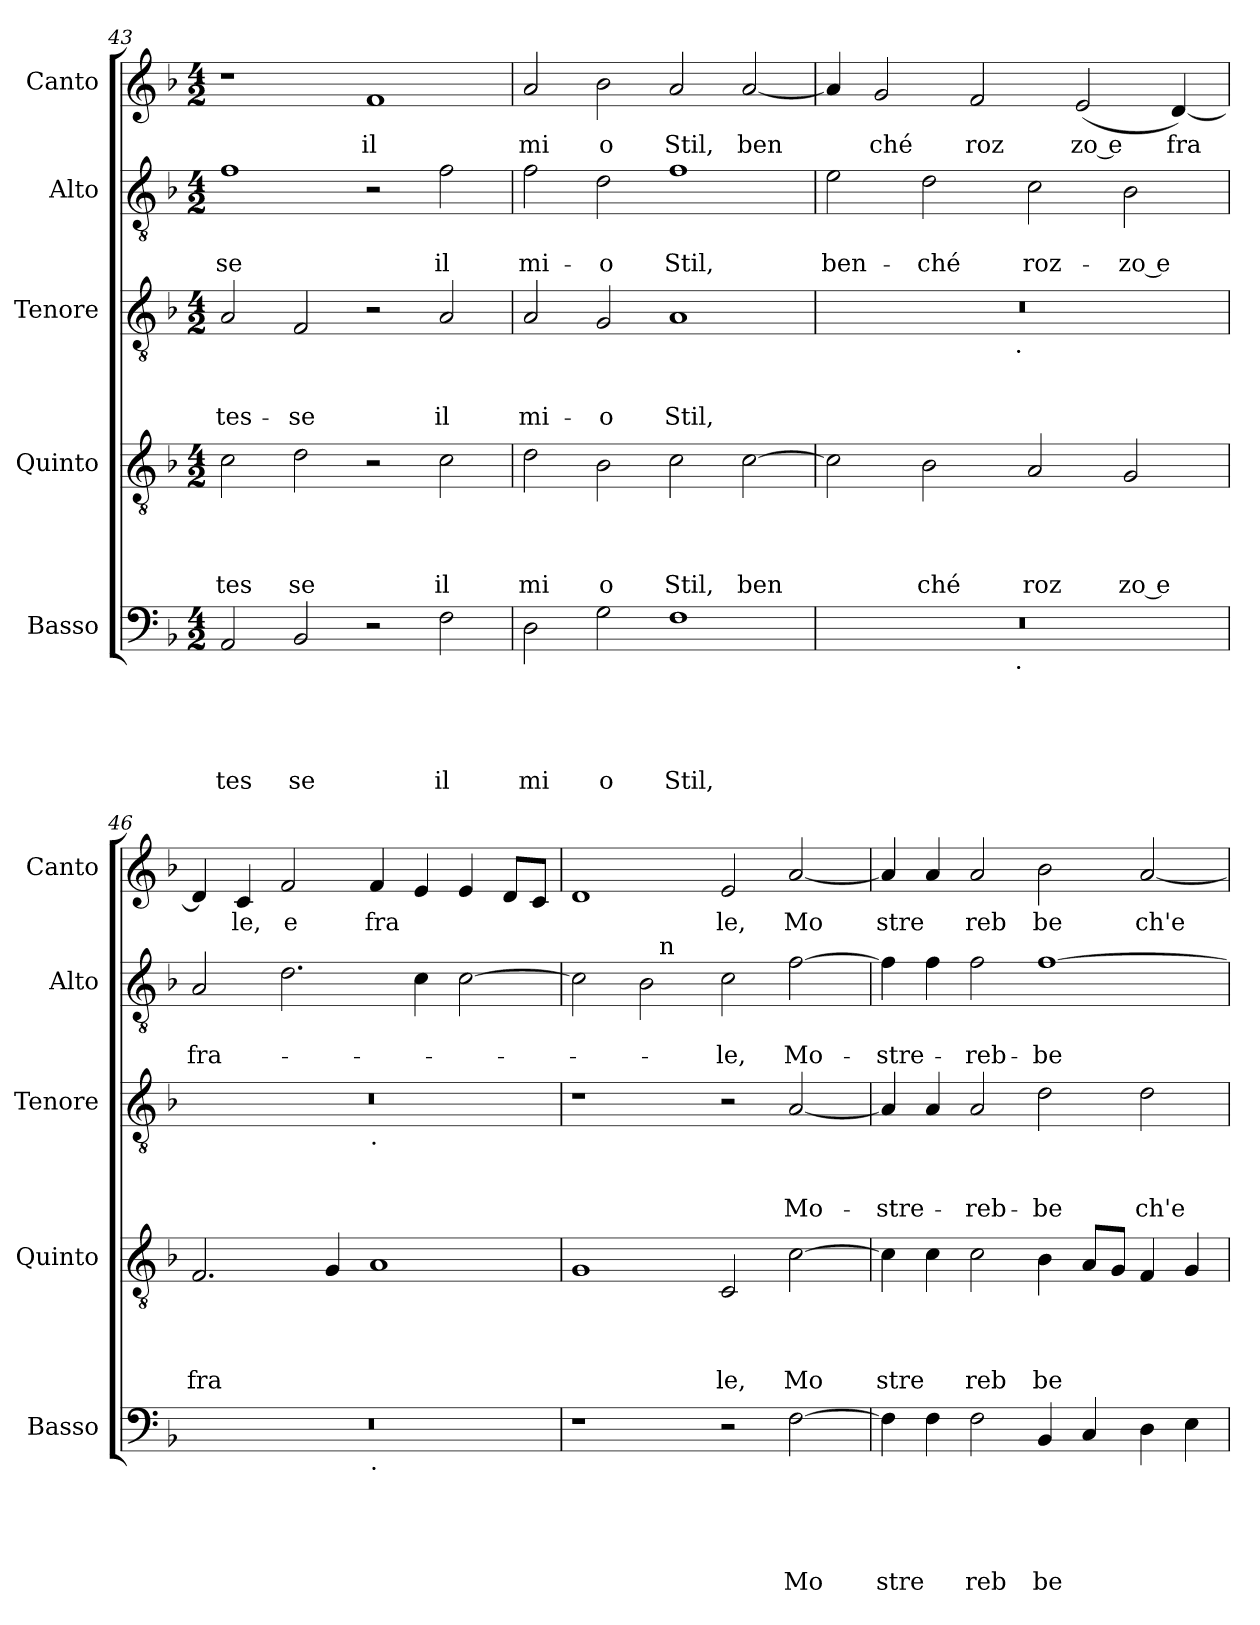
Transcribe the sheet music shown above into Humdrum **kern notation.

**kern	**text	**text	**text	**text	**text	**kern	**text	**text	**text	**text	**kern	**text	**text	**text	**kern	**text	**text	**kern	**text
*part5	*part5	*part5	*part5	*part5	*part5	*part4	*part4	*part4	*part4	*part4	*part3	*part3	*part3	*part3	*part2	*part2	*part2	*part1	*part1
*staff5	*staff5	*staff5	*staff5	*staff5	*staff5	*staff4	*staff4	*staff4	*staff4	*staff4	*staff3	*staff3	*staff3	*staff3	*staff2	*staff2	*staff2	*staff1	*staff1
*I"Basso	*	*	*	*	*	*I"Quinto	*	*	*	*	*I"Tenore	*	*	*	*I"Alto	*	*	*I"Canto	*
*I'Basso	*	*	*	*	*	*I'Quinto	*	*	*	*	*I'Tenore	*	*	*	*I'Alto	*	*	*I'Canto	*
*clefF4	*	*	*	*	*	*clefGv2	*	*	*	*	*clefGv2	*	*	*	*clefGv2	*	*	*clefG2	*
*k[b-]	*	*	*	*	*	*k[b-]	*	*	*	*	*k[b-]	*	*	*	*k[b-]	*	*	*k[b-]	*
*F:	*	*	*	*	*	*F:	*	*	*	*	*F:	*	*	*	*F:	*	*	*F:	*
*M4/2	*	*	*	*	*	*M4/2	*	*	*	*	*M4/2	*	*	*	*M4/2	*	*	*M4/2	*
=43	=43	=43	=43	=43	=43	=43	=43	=43	=43	=43	=43	=43	=43	=43	=43	=43	=43	=43	=43
!	!	!	!	!	!LO:LY:b	!	!	!	!	!LO:LY:b	!	!	!	!LO:LY:b	!	!	!LO:LY:b	!	!
2AA/	.	.	.	.	tes	2c\	.	.	.	tes	2A/	.	.	-tes-	1f	.	-se	1r	.
!	!	!	!	!	!LO:LY:b	!	!	!	!	!LO:LY:b	!	!	!	!LO:LY:b	!	!	!	!	!
2BB-/	.	.	.	.	se	2d\	.	.	.	se	2F/	.	.	-se	.	.	.	.	.
!	!	!	!	!	!	!	!	!	!	!	!	!	!	!	!	!	!	!	!LO:LY:b
2r	.	.	.	.	.	2r	.	.	.	.	2r	.	.	.	2r	.	.	1f	il
!	!	!	!	!	!LO:LY:b	!	!	!	!	!LO:LY:b	!	!	!	!LO:LY:b	!	!	!LO:LY:b	!	!
2F\	.	.	.	.	il	2c\	.	.	.	il	2A/	.	.	il	2f\	.	il	.	.
=44	=44	=44	=44	=44	=44	=44	=44	=44	=44	=44	=44	=44	=44	=44	=44	=44	=44	=44	=44
!	!	!	!	!	!LO:LY:b	!	!	!	!	!LO:LY:b	!	!	!	!LO:LY:b	!	!	!LO:LY:b	!	!LO:LY:b
2D\	.	.	.	.	mi	2d\	.	.	.	mi	2A/	.	.	mi-	2f\	.	mi-	2a/	mi
!	!	!	!	!	!LO:LY:b	!	!	!	!	!LO:LY:b	!	!	!	!LO:LY:b	!	!	!LO:LY:b	!	!LO:LY:b
2G\	.	.	.	.	o	2B-\	.	.	.	o	2G/	.	.	-o	2d\	.	-o	2b-\	o
!	!	!	!	!	!LO:LY:b	!	!	!	!	!LO:LY:b	!	!	!	!LO:LY:b	!	!	!LO:LY:b	!	!LO:LY:b
1F	.	.	.	.	Stil,	2c\	.	.	.	Stil,	1A	.	.	Stil,	1f	.	Stil,	2a/	Stil,
!	!	!	!	!	!	!	!	!	!	!LO:LY:b	!	!	!	!	!	!	!	!	!LO:LY:b
.	.	.	.	.	.	[>2c\	.	.	.	ben	.	.	.	.	.	.	.	[<2a/	ben
=45	=45	=45	=45	=45	=45	=45	=45	=45	=45	=45	=45	=45	=45	=45	=45	=45	=45	=45	=45
!	!	!	!	!	!	!	!	!	!	!	!	!	!	!	!	!	!LO:LY:b	!	!
*^	*	*	*	*	*	*	*	*	*	*	*^	*	*	*	*	*	*	*	*
0r	2ryy	.	.	.	.	.	2c\]	.	.	.	.	0r	2ryy	.	.	.	2e\	.	ben-	4a/]	.
!	!	!	!	!	!	!	!	!	!	!	!	!	!	!	!	!	!	!	!	!	!LO:LY:b
.	.	.	.	.	.	.	.	.	.	.	.	.	.	.	.	.	.	.	.	2g/	ché
!	!	!	!	!	!	!	!	!	!	!	!LO:LY:b	!	!	!	!	!	!	!	!LO:LY:b	!	!
.	4...ryy	.	.	.	.	.	2B-\	.	.	.	ché	.	4...ryy	.	.	.	2d\	.	-ché	.	.
!	!	!	!	!	!	!	!	!	!	!	!	!	!	!	!	!	!	!	!	!	!LO:LY:b
.	.	.	.	.	.	.	.	.	.	.	.	.	.	.	.	.	.	.	.	2f/	roz
!	!	!	!	!	!	!	!	!	!	!	!	!	!LO:TX:b:t=.	!	!	!	!	!	!	!	!
!	!LO:TX:b:t=.	!	!	!	!	!	!	!	!	!	!	!	!	!	!	!	!	!	!	!	!
.	1ryy	.	.	.	.	.	.	.	.	.	.	.	1ryy	.	.	.	.	.	.	.	.
!	!	!	!	!	!	!	!	!	!	!	!LO:LY:b	!	!	!	!	!	!	!	!LO:LY:b	!	!
.	.	.	.	.	.	.	2A/	.	.	.	roz	.	.	.	.	.	2c\	.	roz-	.	.
!	!	!	!	!	!	!	!	!	!	!	!	!	!	!	!	!	!	!	!	!	!LO:LY:b:rj
.	.	.	.	.	.	.	.	.	.	.	.	.	.	.	.	.	.	.	.	(<2e/	zo e
!	!	!	!	!	!	!	!	!	!	!	!LO:LY:b:rj	!	!	!	!	!	!	!	!LO:LY:b:rj	!	!
.	.	.	.	.	.	.	2G/	.	.	.	zo e	.	.	.	.	.	2B-\	.	-zo e	.	.
!	!	!	!	!	!	!	!	!	!	!	!	!	!	!	!	!	!	!	!	!	!LO:LY:b
.	.	.	.	.	.	.	.	.	.	.	.	.	.	.	.	.	.	.	.	[<4d/)	fra
.	32ryy	.	.	.	.	.	.	.	.	.	.	.	32ryy	.	.	.	.	.	.	.	.
=46	=46	=46	=46	=46	=46	=46	=46	=46	=46	=46	=46	=46	=46	=46	=46	=46	=46	=46	=46	=46	=46
!	!	!	!	!	!	!	!	!	!	!	!LO:LY:b	!	!	!	!	!	!	!	!LO:LY:b	!	!
0r	1ryy	.	.	.	.	.	2.F/	.	.	.	fra	0r	1ryy	.	.	.	2A/	.	fra-	4d/]	.
!	!	!	!	!	!	!	!	!	!	!	!	!	!	!	!	!	!	!	!	!	!LO:LY:b
.	.	.	.	.	.	.	.	.	.	.	.	.	.	.	.	.	.	.	.	4c/	le,
!	!	!	!	!	!	!	!	!	!	!	!	!	!	!	!	!	!	!	!	!	!LO:LY:b
.	.	.	.	.	.	.	.	.	.	.	.	.	.	.	.	.	2.d\	.	.	2f/	e
.	.	.	.	.	.	.	4G/	.	.	.	.	.	.	.	.	.	.	.	.	.	.
!	!	!	!	!	!	!	!	!	!	!	!	!	!LO:TX:b:t=.	!	!	!	!	!	!	!	!
!	!LO:TX:b:t=.	!	!	!	!	!	!	!	!	!	!	!	!	!	!	!	!	!	!	!	!
!	!	!	!	!	!	!	!	!	!	!	!	!	!	!	!	!	!	!	!	!	!LO:LY:b
.	1ryy	.	.	.	.	.	1A	.	.	.	.	.	1ryy	.	.	.	.	.	.	4f/	fra
.	.	.	.	.	.	.	.	.	.	.	.	.	.	.	.	.	4c\	.	.	4e/	.
.	.	.	.	.	.	.	.	.	.	.	.	.	.	.	.	.	[>2c\	.	.	4e/	.
.	.	.	.	.	.	.	.	.	.	.	.	.	.	.	.	.	.	.	.	8d/L	.
.	.	.	.	.	.	.	.	.	.	.	.	.	.	.	.	.	.	.	.	8c/J	.
*v	*v	*	*	*	*	*	*	*	*	*	*	*v	*v	*	*	*	*	*	*	*	*
=47	=47	=47	=47	=47	=47	=47	=47	=47	=47	=47	=47	=47	=47	=47	=47	=47	=47	=47	=47
*	*	*	*	*	*	*	*	*	*	*	*	*	*	*	*^	*	*	*	*
1r	.	.	.	.	.	1G	.	.	.	.	1r	.	.	.	2c\]	2ryy	.	.	1d	.
.	.	.	.	.	.	.	.	.	.	.	.	.	.	.	2B-\	16ryy	.	.	.	.
!	!	!	!	!	!	!	!	!	!	!	!	!	!	!	!	!LO:TX:a:t=n	!	!	!	!
.	.	.	.	.	.	.	.	.	.	.	.	.	.	.	.	1ryy	.	.	.	.
!	!	!	!	!	!	!	!	!	!	!LO:LY:b	!	!	!	!	!	!	!	!LO:LY:b	!	!LO:LY:b
2r	.	.	.	.	.	2C/	.	.	.	le,	2r	.	.	.	2c\	.	.	-le,	2e/	le,
!	!	!	!	!	!LO:LY:b	!	!	!	!	!LO:LY:b	!	!	!	!LO:LY:b	!	!	!	!LO:LY:b	!	!LO:LY:b
[>2F\	.	.	.	.	Mo	[>2c\	.	.	.	Mo	[<2A/	.	.	Mo-	[>2f\	.	.	Mo-	[<2a/	Mo
.	.	.	.	.	.	.	.	.	.	.	.	.	.	.	.	4..ryy	.	.	.	.
=48	=48	=48	=48	=48	=48	=48	=48	=48	=48	=48	=48	=48	=48	=48	=48	=48	=48	=48	=48	=48
!	!	!	!	!	!LO:LY:b	!	!	!	!	!LO:LY:b	!	!	!	!LO:LY:b	!	!	!	!LO:LY:b	!	!LO:LY:b
*	*	*	*	*	*	*	*	*	*	*	*	*	*	*	*v	*v	*	*	*	*
4F\]	.	.	.	.	stre	4c\]	.	.	.	stre	4A/]	.	.	-stre-	4f\]	.	-stre-	4a/]	stre
4F\	.	.	.	.	.	4c\	.	.	.	.	4A/	.	.	.	4f\	.	.	4a/	.
!	!	!	!	!	!LO:LY:b	!	!	!	!	!LO:LY:b	!	!	!	!LO:LY:b	!	!	!LO:LY:b	!	!LO:LY:b
2F\	.	.	.	.	reb	2c\	.	.	.	reb	2A/	.	.	-reb-	2f\	.	-reb-	2a/	reb
!	!	!	!	!	!LO:LY:b	!	!	!	!	!LO:LY:b	!	!	!	!LO:LY:b	!	!	!LO:LY:b	!	!LO:LY:b
4BB-/	.	.	.	.	be	4B-\	.	.	.	be	2d\	.	.	-be	[<1f	.	-be	2b-\	be
4C/	.	.	.	.	.	8A/L	.	.	.	.	.	.	.	.	.	.	.	.	.
.	.	.	.	.	.	8G/J	.	.	.	.	.	.	.	.	.	.	.	.	.
!	!	!	!	!	!	!	!	!	!	!	!	!	!	!LO:LY:b	!	!	!	!	!LO:LY:b
4D\	.	.	.	.	.	4F/	.	.	.	.	2d\	.	.	ch'e-	.	.	.	[<2a/	ch'e
4E\	.	.	.	.	.	4G/	.	.	.	.	.	.	.	.	.	.	.	.	.
=	=	=	=	=	=	=	=	=	=	=	=	=	=	=	=	=	=	=	=
*-	*-	*-	*-	*-	*-	*-	*-	*-	*-	*-	*-	*-	*-	*-	*-	*-	*-	*-	*-
